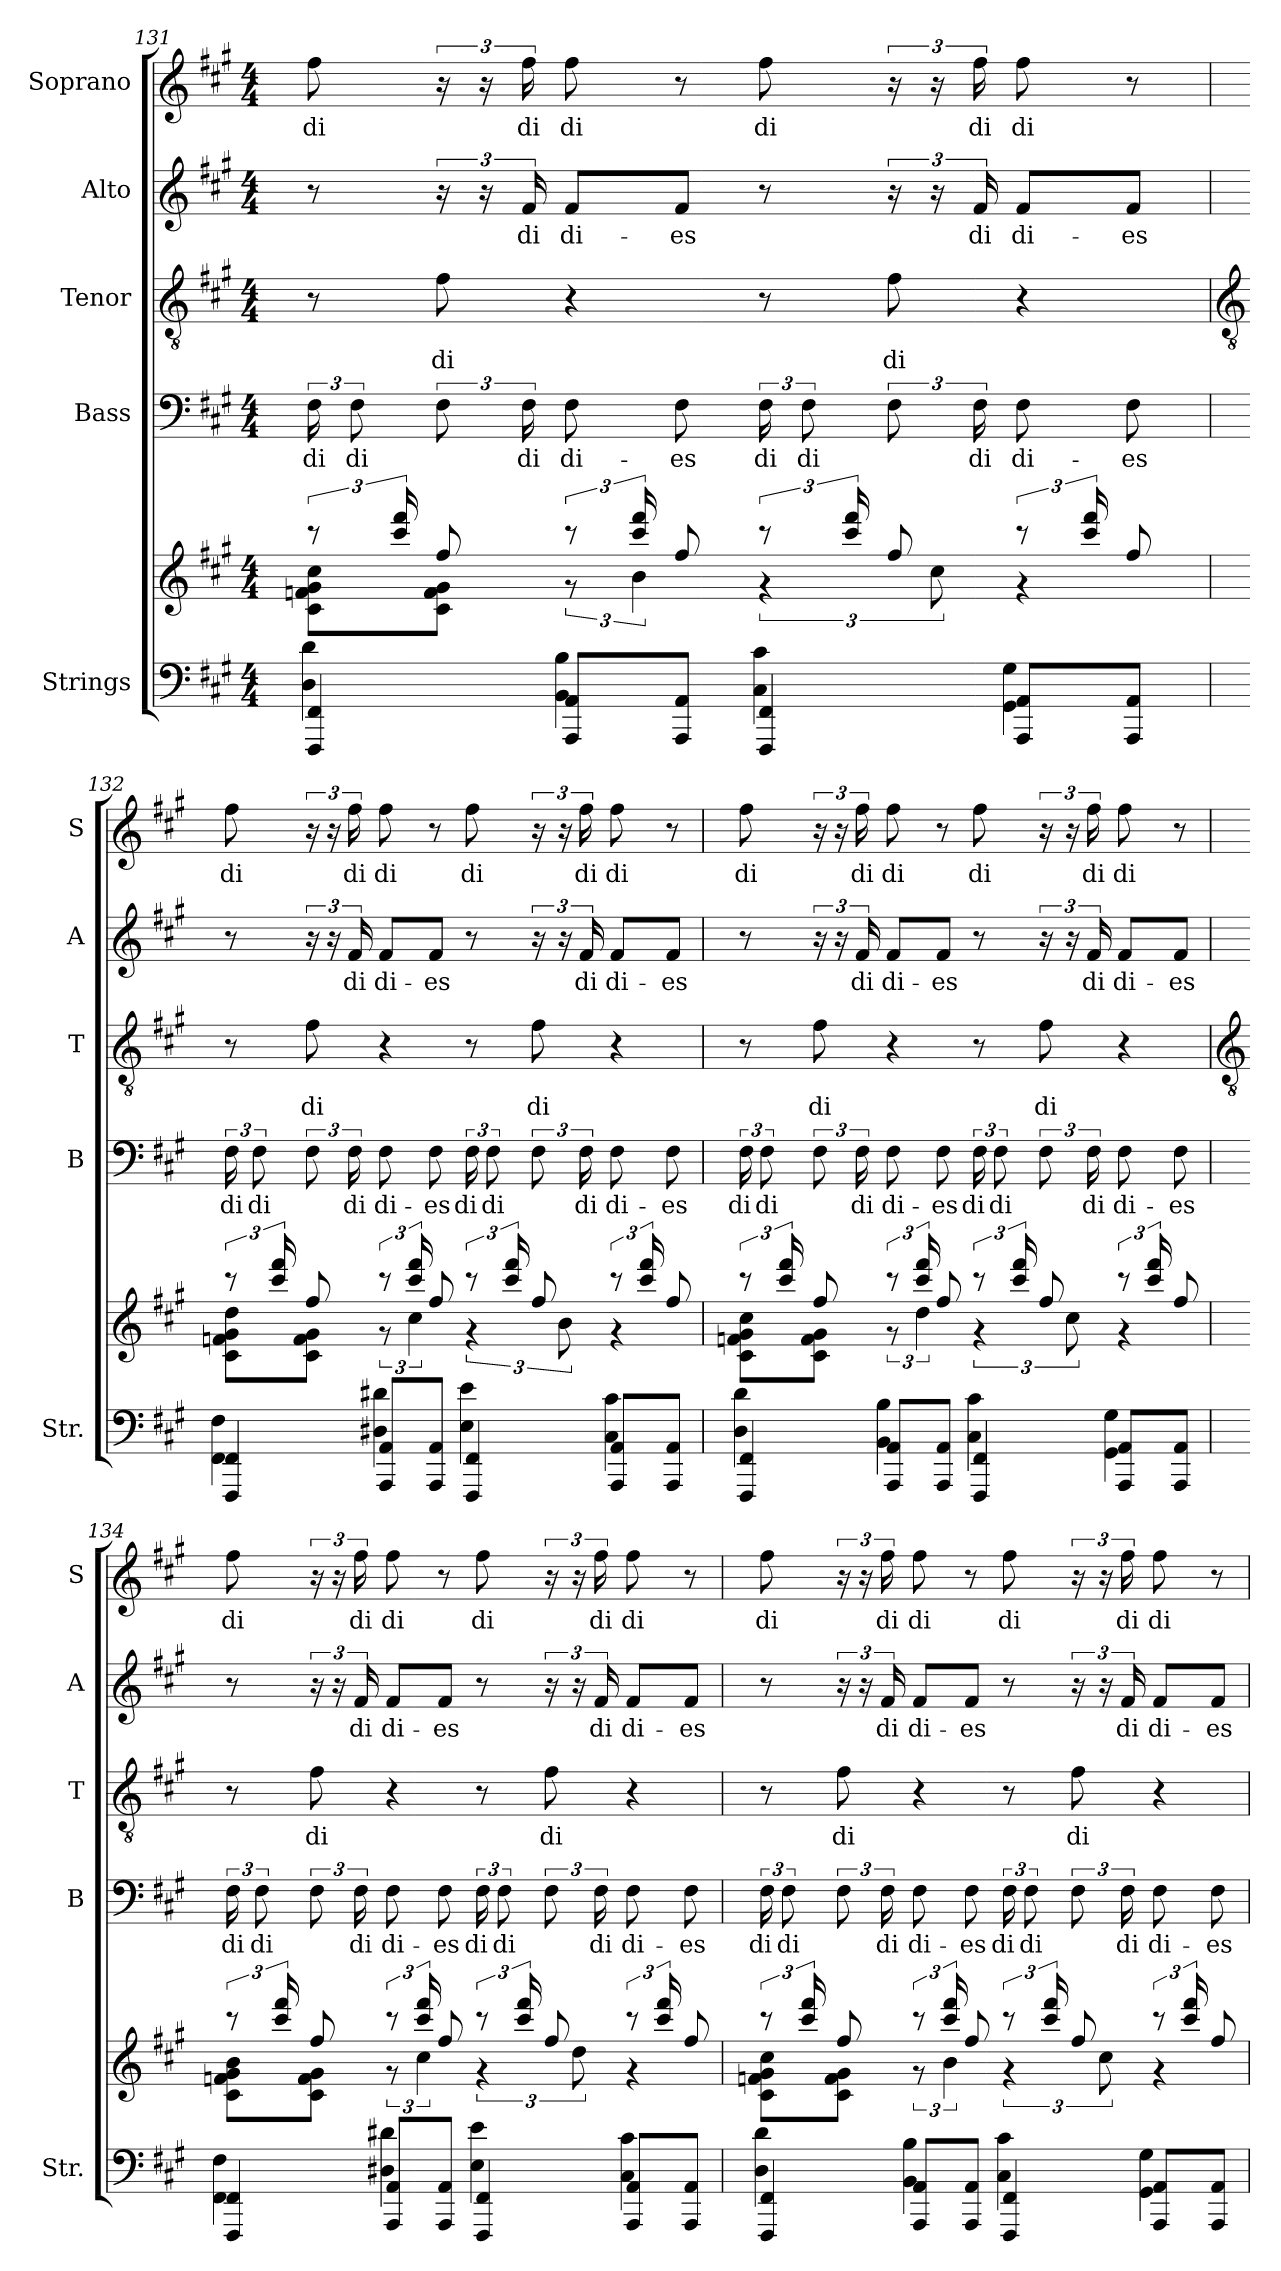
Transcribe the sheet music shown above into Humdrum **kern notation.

**kern	**kern	**kern	**text	**kern	**text	**kern	**text	**kern	**text
*part5	*part5	*part4	*part4	*part3	*part3	*part2	*part2	*part1	*part1
*staff6	*staff5	*staff4	*staff4	*staff3	*staff3	*staff2	*staff2	*staff1	*staff1
*I"Strings	*	*I"Bass	*	*I"Tenor	*	*I"Alto	*	*I"Soprano	*
*I'Str.	*	*I'B	*	*I'T	*	*I'A	*	*I'S	*
*clefF4	*clefG2	*clefF4	*	*clefGv2	*	*clefG2	*	*clefG2	*
*k[f#c#g#]	*k[f#c#g#]	*k[f#c#g#]	*	*k[f#c#g#]	*	*k[f#c#g#]	*	*k[f#c#g#]	*
*A:	*A:	*A:	*	*A:	*	*A:	*	*A:	*
*M4/4	*M4/4	*M4/4	*	*M4/4	*	*M4/4	*	*M4/4	*
=131	=131	=131	=131	=131	=131	=131	=131	=131	=131
*^	*^	*	*	*	*	*	*	*	*
!	!	!	!	!	!LO:LY:b	!	!	!	!	!	!LO:LY:b
4FFF#/ 4FF#/	4D\ 4d\	12r	8c#\ 8fn\ 8g#\ 8cc#\L	24F#LL	di	8r	.	8r	.	8ff#	di
!	!	!	!	!	!LO:LY:b	!	!	!	!	!	!
.	.	.	.	12F#	di	.	.	.	.	.	.
.	.	24ccc#/ 24fff#/LL	.	.	.	.	.	.	.	.	.
!	!	!	!	!	!	!	!LO:LY:b	!	!	!	!
.	.	8ff#/J	8c#\ 8f\ 8g#\J	12F#	.	8f#	di	24r	.	24r	.
.	.	.	.	.	.	.	.	24r	.	24r	.
!	!	!	!	!	!LO:LY:b	!	!	!	!LO:LY:b	!	!LO:LY:b
.	.	.	.	24F#J	di	.	.	24f#	di	24ff#	di
!	!	!	!	!	!LO:LY:b	!	!	!	!LO:LY:b	!	!LO:LY:b
8AAA/ 8AA/L	4BB\ 4B\	12r	12r	8F#L	di-	4r	.	8f#L	di-	8ff#	di
.	.	24ccc#/ 24fff#/LL	6b\	.	.	.	.	.	.	.	.
!	!	!	!	!	!LO:LY:b	!	!	!	!LO:LY:b	!	!
8AAA/ 8AA/J	.	8ff#/J	.	8F#J	-es	.	.	8f#J	-es	8r	.
!	!	!	!	!	!LO:LY:b	!	!	!	!	!	!LO:LY:b
4FFF#/ 4FF#/	4C#\ 4c#\	12r	6r	24F#LL	di	8r	.	8r	.	8ff#	di
!	!	!	!	!	!LO:LY:b	!	!	!	!	!	!
.	.	.	.	12F#	di	.	.	.	.	.	.
.	.	24ccc#/ 24fff#/LL	.	.	.	.	.	.	.	.	.
!	!	!	!	!	!	!	!LO:LY:b	!	!	!	!
.	.	8ff#/J	.	12F#	.	8f#	di	24r	.	24r	.
.	.	.	12cc#\	.	.	.	.	24r	.	24r	.
!	!	!	!	!	!LO:LY:b	!	!	!	!LO:LY:b	!	!LO:LY:b
.	.	.	.	24F#J	di	.	.	24f#	di	24ff#	di
!	!	!	!	!	!LO:LY:b	!	!	!	!LO:LY:b	!	!LO:LY:b
8AAA/ 8AA/L	4GG#\ 4G#\	12r	4r	8F#L	di-	4r	.	8f#L	di-	8ff#	di
.	.	24ccc#/ 24fff#/LL	.	.	.	.	.	.	.	.	.
!	!	!	!	!	!LO:LY:b	!	!	!	!LO:LY:b	!	!
8AAA/ 8AA/J	.	8ff#/J	.	8F#J	-es	.	.	8f#J	-es	8r	.
!!LO:LB:g=z
=132	=132	=132	=132	=132	=132	=132	=132	=132	=132	=132	=132
*	*	*	*	*	*	*clefGv2	*	*	*	*	*
!	!	!	!	!	!LO:LY:b	!	!	!	!	!	!LO:LY:b
4FFF#/ 4FF#/	4FF#\ 4F#\	12r	8c#\ 8fn\ 8g#\ 8dd\L	24F#LL	di	8r	.	8r	.	8ff#	di
!	!	!	!	!	!LO:LY:b	!	!	!	!	!	!
.	.	.	.	12F#	di	.	.	.	.	.	.
.	.	24ccc#/ 24fff#/LL	.	.	.	.	.	.	.	.	.
!	!	!	!	!	!	!	!LO:LY:b	!	!	!	!
.	.	8ff#/J	8c#\ 8f\ 8g#\J	12F#	.	8f#	di	24r	.	24r	.
.	.	.	.	.	.	.	.	24r	.	24r	.
!	!	!	!	!	!LO:LY:b	!	!	!	!LO:LY:b	!	!LO:LY:b
.	.	.	.	24F#J	di	.	.	24f#	di	24ff#	di
!	!	!	!	!	!LO:LY:b	!	!	!	!LO:LY:b	!	!LO:LY:b
8AAA/ 8AA/L	4D#X\ 4d#X\	12r	12r	8F#L	di-	4r	.	8f#L	di-	8ff#	di
.	.	24ccc#/ 24fff#/LL	6cc#\	.	.	.	.	.	.	.	.
!	!	!	!	!	!LO:LY:b	!	!	!	!LO:LY:b	!	!
8AAA/ 8AA/J	.	8ff#/J	.	8F#J	-es	.	.	8f#J	-es	8r	.
!	!	!	!	!	!LO:LY:b	!	!	!	!	!	!LO:LY:b
4FFF#/ 4FF#/	4E\ 4e\	12r	6r	24F#LL	di	8r	.	8r	.	8ff#	di
!	!	!	!	!	!LO:LY:b	!	!	!	!	!	!
.	.	.	.	12F#	di	.	.	.	.	.	.
.	.	24ccc#/ 24fff#/LL	.	.	.	.	.	.	.	.	.
!	!	!	!	!	!	!	!LO:LY:b	!	!	!	!
.	.	8ff#/J	.	12F#	.	8f#	di	24r	.	24r	.
.	.	.	12b\	.	.	.	.	24r	.	24r	.
!	!	!	!	!	!LO:LY:b	!	!	!	!LO:LY:b	!	!LO:LY:b
.	.	.	.	24F#J	di	.	.	24f#	di	24ff#	di
!	!	!	!	!	!LO:LY:b	!	!	!	!LO:LY:b	!	!LO:LY:b
8AAA/ 8AA/L	4C#\ 4c#\	12r	4r	8F#L	di-	4r	.	8f#L	di-	8ff#	di
.	.	24ccc#/ 24fff#/LL	.	.	.	.	.	.	.	.	.
!	!	!	!	!	!LO:LY:b	!	!	!	!LO:LY:b	!	!
8AAA/ 8AA/J	.	8ff#/J	.	8F#J	-es	.	.	8f#J	-es	8r	.
=133	=133	=133	=133	=133	=133	=133	=133	=133	=133	=133	=133
!	!	!	!	!	!LO:LY:b	!	!	!	!	!	!LO:LY:b
4FFF#/ 4FF#/	4D\ 4d\	12r	8c#\ 8fn\ 8g#\ 8cc#\L	24F#LL	di	8r	.	8r	.	8ff#	di
!	!	!	!	!	!LO:LY:b	!	!	!	!	!	!
.	.	.	.	12F#	di	.	.	.	.	.	.
.	.	24ccc#/ 24fff#/LL	.	.	.	.	.	.	.	.	.
!	!	!	!	!	!	!	!LO:LY:b	!	!	!	!
.	.	8ff#/J	8c#\ 8f\ 8g#\J	12F#	.	8f#	di	24r	.	24r	.
.	.	.	.	.	.	.	.	24r	.	24r	.
!	!	!	!	!	!LO:LY:b	!	!	!	!LO:LY:b	!	!LO:LY:b
.	.	.	.	24F#J	di	.	.	24f#	di	24ff#	di
!	!	!	!	!	!LO:LY:b	!	!	!	!LO:LY:b	!	!LO:LY:b
8AAA/ 8AA/L	4BB\ 4B\	12r	12r	8F#L	di-	4r	.	8f#L	di-	8ff#	di
.	.	24ccc#/ 24fff#/LL	6dd\	.	.	.	.	.	.	.	.
!	!	!	!	!	!LO:LY:b	!	!	!	!LO:LY:b	!	!
8AAA/ 8AA/J	.	8ff#/J	.	8F#J	-es	.	.	8f#J	-es	8r	.
!	!	!	!	!	!LO:LY:b	!	!	!	!	!	!LO:LY:b
4FFF#/ 4FF#/	4C#\ 4c#\	12r	6r	24F#LL	di	8r	.	8r	.	8ff#	di
!	!	!	!	!	!LO:LY:b	!	!	!	!	!	!
.	.	.	.	12F#	di	.	.	.	.	.	.
.	.	24ccc#/ 24fff#/LL	.	.	.	.	.	.	.	.	.
!	!	!	!	!	!	!	!LO:LY:b	!	!	!	!
.	.	8ff#/J	.	12F#	.	8f#	di	24r	.	24r	.
.	.	.	12cc#\	.	.	.	.	24r	.	24r	.
!	!	!	!	!	!LO:LY:b	!	!	!	!LO:LY:b	!	!LO:LY:b
.	.	.	.	24F#J	di	.	.	24f#	di	24ff#	di
!	!	!	!	!	!LO:LY:b	!	!	!	!LO:LY:b	!	!LO:LY:b
8AAA/ 8AA/L	4GG#\ 4G#\	12r	4r	8F#L	di-	4r	.	8f#L	di-	8ff#	di
.	.	24ccc#/ 24fff#/LL	.	.	.	.	.	.	.	.	.
!	!	!	!	!	!LO:LY:b	!	!	!	!LO:LY:b	!	!
8AAA/ 8AA/J	.	8ff#/J	.	8F#J	-es	.	.	8f#J	-es	8r	.
!!LO:LB:g=z
=134	=134	=134	=134	=134	=134	=134	=134	=134	=134	=134	=134
*	*	*	*	*	*	*clefGv2	*	*	*	*	*
!	!	!	!	!	!LO:LY:b	!	!	!	!	!	!LO:LY:b
4FFF#/ 4FF#/	4FF#\ 4F#\	12r	8c#\ 8fn\ 8g#\ 8b\L	24F#LL	di	8r	.	8r	.	8ff#	di
!	!	!	!	!	!LO:LY:b	!	!	!	!	!	!
.	.	.	.	12F#	di	.	.	.	.	.	.
.	.	24ccc#/ 24fff#/LL	.	.	.	.	.	.	.	.	.
!	!	!	!	!	!	!	!LO:LY:b	!	!	!	!
.	.	8ff#/J	8c#\ 8f\ 8g#\J	12F#	.	8f#	di	24r	.	24r	.
.	.	.	.	.	.	.	.	24r	.	24r	.
!	!	!	!	!	!LO:LY:b	!	!	!	!LO:LY:b	!	!LO:LY:b
.	.	.	.	24F#J	di	.	.	24f#	di	24ff#	di
!	!	!	!	!	!LO:LY:b	!	!	!	!LO:LY:b	!	!LO:LY:b
8AAA/ 8AA/L	4D#X\ 4d#X\	12r	12r	8F#L	di-	4r	.	8f#L	di-	8ff#	di
.	.	24ccc#/ 24fff#/LL	6cc#\	.	.	.	.	.	.	.	.
!	!	!	!	!	!LO:LY:b	!	!	!	!LO:LY:b	!	!
8AAA/ 8AA/J	.	8ff#/J	.	8F#J	-es	.	.	8f#J	-es	8r	.
!	!	!	!	!	!LO:LY:b	!	!	!	!	!	!LO:LY:b
4FFF#/ 4FF#/	4E\ 4e\	12r	6r	24F#LL	di	8r	.	8r	.	8ff#	di
!	!	!	!	!	!LO:LY:b	!	!	!	!	!	!
.	.	.	.	12F#	di	.	.	.	.	.	.
.	.	24ccc#/ 24fff#/LL	.	.	.	.	.	.	.	.	.
!	!	!	!	!	!	!	!LO:LY:b	!	!	!	!
.	.	8ff#/J	.	12F#	.	8f#	di	24r	.	24r	.
.	.	.	12dd\	.	.	.	.	24r	.	24r	.
!	!	!	!	!	!LO:LY:b	!	!	!	!LO:LY:b	!	!LO:LY:b
.	.	.	.	24F#J	di	.	.	24f#	di	24ff#	di
!	!	!	!	!	!LO:LY:b	!	!	!	!LO:LY:b	!	!LO:LY:b
8AAA/ 8AA/L	4C#\ 4c#\	12r	4r	8F#L	di-	4r	.	8f#L	di-	8ff#	di
.	.	24ccc#/ 24fff#/LL	.	.	.	.	.	.	.	.	.
!	!	!	!	!	!LO:LY:b	!	!	!	!LO:LY:b	!	!
8AAA/ 8AA/J	.	8ff#/J	.	8F#J	-es	.	.	8f#J	-es	8r	.
=135	=135	=135	=135	=135	=135	=135	=135	=135	=135	=135	=135
!	!	!	!	!	!LO:LY:b	!	!	!	!	!	!LO:LY:b
4FFF#/ 4FF#/	4D\ 4d\	12r	8c#\ 8fn\ 8g#\ 8cc#\L	24F#LL	di	8r	.	8r	.	8ff#	di
!	!	!	!	!	!LO:LY:b	!	!	!	!	!	!
.	.	.	.	12F#	di	.	.	.	.	.	.
.	.	24ccc#/ 24fff#/LL	.	.	.	.	.	.	.	.	.
!	!	!	!	!	!	!	!LO:LY:b	!	!	!	!
.	.	8ff#/J	8c#\ 8f\ 8g#\J	12F#	.	8f#	di	24r	.	24r	.
.	.	.	.	.	.	.	.	24r	.	24r	.
!	!	!	!	!	!LO:LY:b	!	!	!	!LO:LY:b	!	!LO:LY:b
.	.	.	.	24F#J	di	.	.	24f#	di	24ff#	di
!	!	!	!	!	!LO:LY:b	!	!	!	!LO:LY:b	!	!LO:LY:b
8AAA/ 8AA/L	4BB\ 4B\	12r	12r	8F#L	di-	4r	.	8f#L	di-	8ff#	di
.	.	24ccc#/ 24fff#/LL	6b\	.	.	.	.	.	.	.	.
!	!	!	!	!	!LO:LY:b	!	!	!	!LO:LY:b	!	!
8AAA/ 8AA/J	.	8ff#/J	.	8F#J	-es	.	.	8f#J	-es	8r	.
!	!	!	!	!	!LO:LY:b	!	!	!	!	!	!LO:LY:b
4FFF#/ 4FF#/	4C#\ 4c#\	12r	6r	24F#LL	di	8r	.	8r	.	8ff#	di
!	!	!	!	!	!LO:LY:b	!	!	!	!	!	!
.	.	.	.	12F#	di	.	.	.	.	.	.
.	.	24ccc#/ 24fff#/LL	.	.	.	.	.	.	.	.	.
!	!	!	!	!	!	!	!LO:LY:b	!	!	!	!
.	.	8ff#/J	.	12F#	.	8f#	di	24r	.	24r	.
.	.	.	12cc#\	.	.	.	.	24r	.	24r	.
!	!	!	!	!	!LO:LY:b	!	!	!	!LO:LY:b	!	!LO:LY:b
.	.	.	.	24F#J	di	.	.	24f#	di	24ff#	di
!	!	!	!	!	!LO:LY:b	!	!	!	!LO:LY:b	!	!LO:LY:b
8AAA/ 8AA/L	4GG#\ 4G#\	12r	4r	8F#L	di-	4r	.	8f#L	di-	8ff#	di
.	.	24ccc#/ 24fff#/LL	.	.	.	.	.	.	.	.	.
!	!	!	!	!	!LO:LY:b	!	!	!	!LO:LY:b	!	!
8AAA/ 8AA/J	.	8ff#/J	.	8F#J	-es	.	.	8f#J	-es	8r	.
*v	*v	*	*	*	*	*	*	*	*	*	*
*	*v	*v	*	*	*	*	*	*	*	*
=	=	=	=	=	=	=	=	=	=
*-	*-	*-	*-	*-	*-	*-	*-	*-	*-
